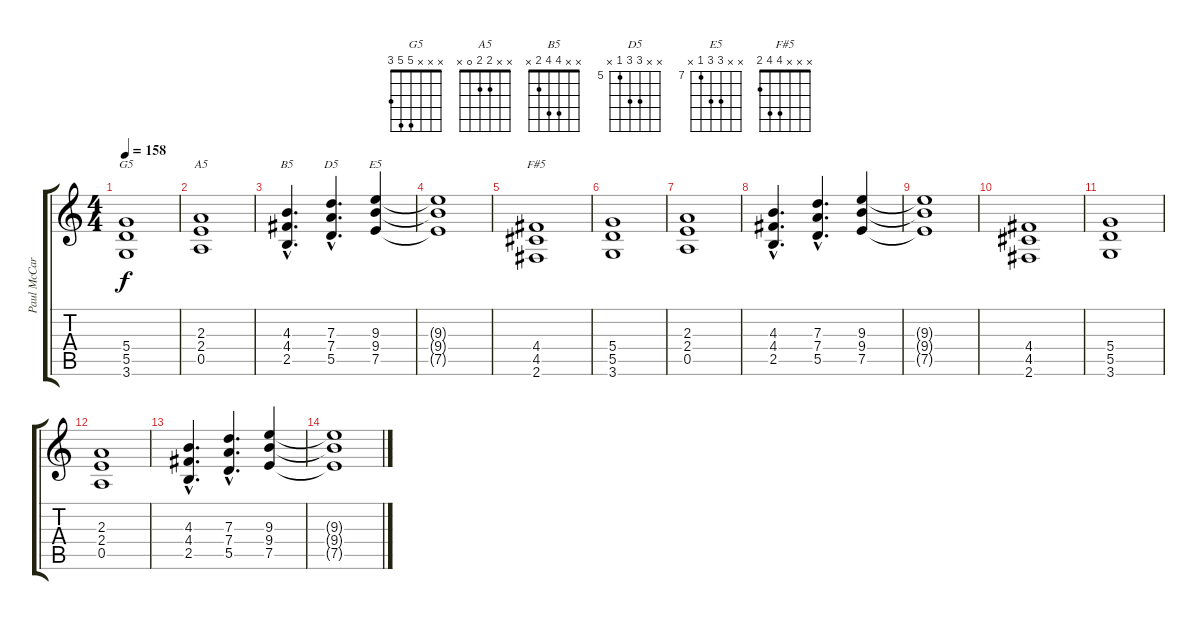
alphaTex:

\track ("Paul McCartney" "Paul McCar") {instrument acousticguitarsteel}
\staff {score tabs}
\tuning (E4 B3 G3 D3 A2 E2) {hide}
\chord ("G5" x x x 5 5 3)
\chord ("A5" x x 2 2 0 x)
\chord ("B5" x x 4 4 2 x)
\chord ("D5" x x 7 7 5 x) {firstfret 5}
\chord ("E5" x x 9 9 7 x) {firstfret 7}
\chord ("F#5" x x x 4 4 2)
\ts (4 4)
\tempo 158
\clef g2
\ks c
(5.4 5.5 3.6).1{ch "G5" dy f} |
(2.3 2.4 0.5).1{ch "A5"} |
(4.3{hac} 4.4{hac} 2.5{hac}).4{d ch "B5"} (7.3{hac} 7.4{hac} 5.5{hac}).4{d ch "D5"} (9.3 9.4 7.5).4{ch "E5"} |
(9.3{t} 9.4{t} 7.5{t}).1 |
(4.4 4.5 2.6).1{ch "F#5"} |
(5.4 5.5 3.6).1 |
(2.3 2.4 0.5).1 |
(4.3{hac} 4.4{hac} 2.5{hac}).4{d} (7.3{hac} 7.4{hac} 5.5{hac}).4{d} (9.3 9.4 7.5).4 |
(9.3{t} 9.4{t} 7.5{t}).1 |
(4.4 4.5 2.6).1 |
(5.4 5.5 3.6).1 |
(2.3 2.4 0.5).1 |
(4.3{hac} 4.4{hac} 2.5{hac}).4{d} (7.3{hac} 7.4{hac} 5.5{hac}).4{d} (9.3 9.4 7.5).4 |
(9.3{t} 9.4{t} 7.5{t}).1
